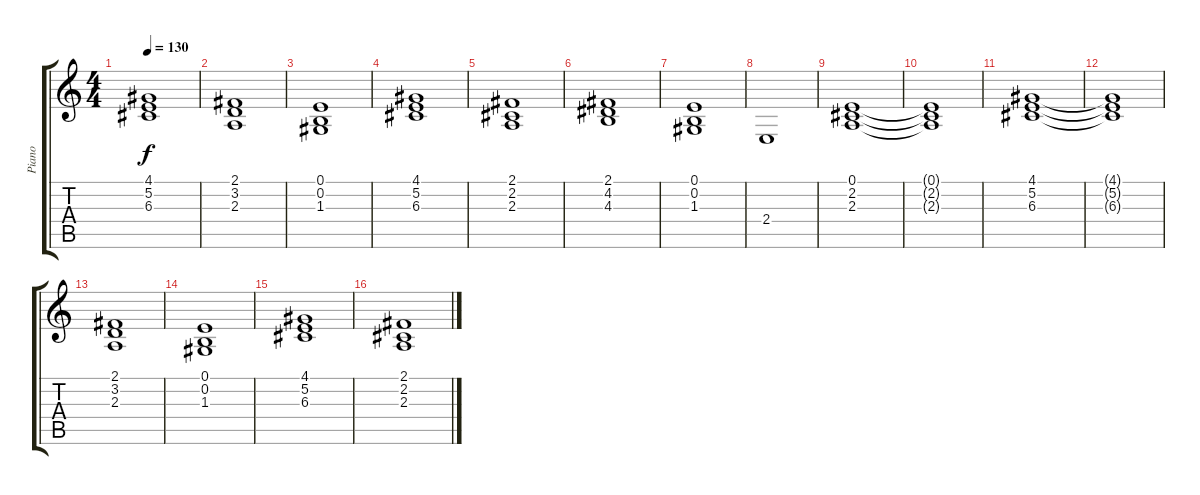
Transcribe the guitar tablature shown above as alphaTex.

\track ("Piano" "Piano") {instrument acousticgrandpiano}
\staff {score tabs}
\tuning (E4 B3 G3 D3 A2 E2) {hide}
\ts (4 4)
\tempo 130
\clef g2
\ks c
(4.1{t} 5.2{t} 6.3{t}).1{dy f} |
(2.1 3.2 2.3).1 |
(0.1 0.2 1.3).1 |
(4.1 5.2 6.3).1 |
(2.1 2.2 2.3).1 |
(2.1 4.2 4.3).1 |
(0.1 0.2 1.3).1 |
2.4.1 |
(0.1 2.2 2.3).1 |
(0.1{t} 2.2{t} 2.3{t}).1 |
(4.1 5.2 6.3).1 |
(4.1{t} 5.2{t} 6.3{t}).1 |
(2.1 3.2 2.3).1 |
(0.1 0.2 1.3).1 |
(4.1 5.2 6.3).1 |
(2.1 2.2 2.3).1
